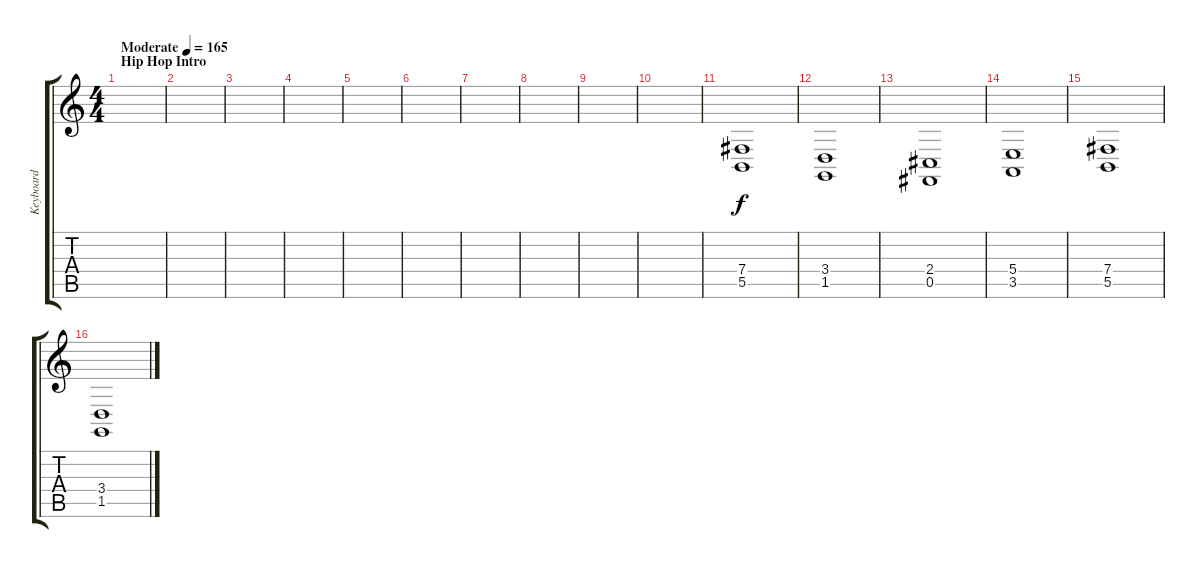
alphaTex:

\track ("Keyboard" "Keyboard") {instrument lead2sawtooth}
\staff {score tabs}
\tuning (Db4 Ab3 E3 B2 Gb2 B1) {hide}
\ts (4 4)
\section ("" "Hip Hop Intro")
\tempo (165 "Moderate")
\clef g2
\ks c
|
|
|
|
|
|
|
|
|
|
(7.4 5.5).1 |
(3.4 1.5).1 |
(2.4 0.5).1 |
(5.4 3.5).1 |
(7.4 5.5).1 |
(3.4 1.5).1
